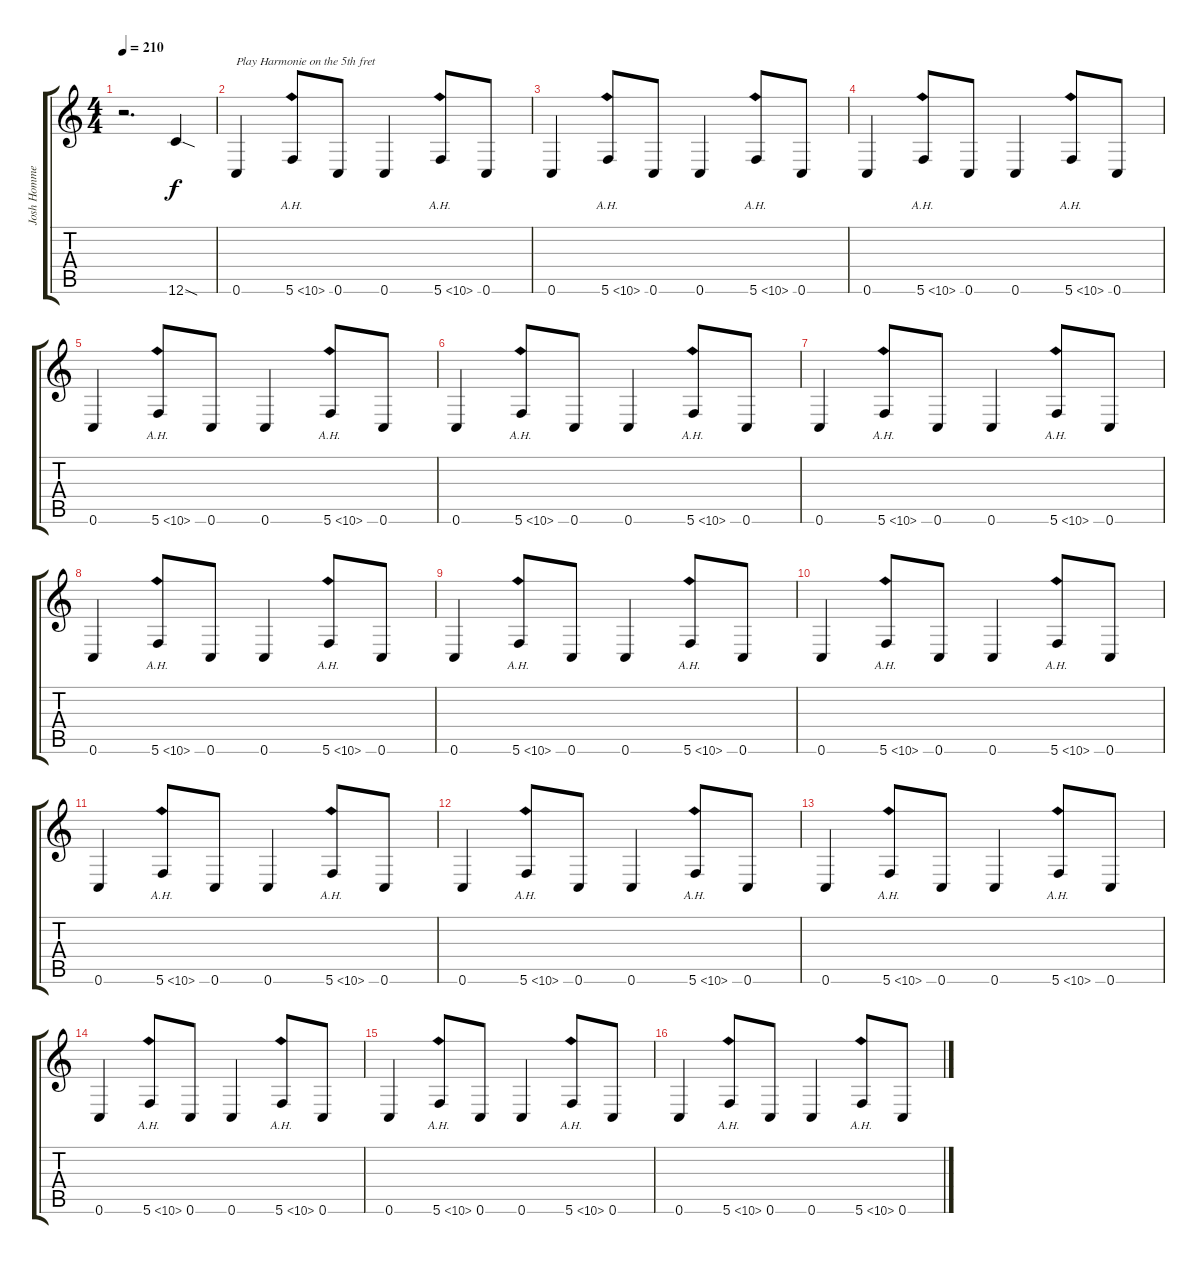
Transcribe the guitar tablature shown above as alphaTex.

\track ("Josh Homme" "Josh Homme") {instrument overdrivenguitar}
\staff {score tabs}
\tuning (C4 G3 Eb3 Bb2 F2 C2) {hide}
\ts (4 4)
\tempo 210
\clef g2
\ks c
r.2{d dy f instrument overdrivenguitar} 12.6{sod}.4 |
0.6.4{txt "Play Harmonie on the 5th fret"} 5.6{ah 5}.8 0.6.8 0.6.4 5.6{ah 5}.8 0.6.8 |
0.6.4 5.6{ah 5}.8 0.6.8 0.6.4 5.6{ah 5}.8 0.6.8 |
0.6.4 5.6{ah 5}.8 0.6.8 0.6.4 5.6{ah 5}.8 0.6.8 |
0.6.4 5.6{ah 5}.8 0.6.8 0.6.4 5.6{ah 5}.8 0.6.8 |
0.6.4 5.6{ah 5}.8 0.6.8 0.6.4 5.6{ah 5}.8 0.6.8 |
0.6.4 5.6{ah 5}.8 0.6.8 0.6.4 5.6{ah 5}.8 0.6.8 |
0.6.4 5.6{ah 5}.8 0.6.8 0.6.4 5.6{ah 5}.8 0.6.8 |
0.6.4 5.6{ah 5}.8 0.6.8 0.6.4 5.6{ah 5}.8 0.6.8 |
0.6.4 5.6{ah 5}.8 0.6.8 0.6.4 5.6{ah 5}.8 0.6.8 |
0.6.4 5.6{ah 5}.8 0.6.8 0.6.4 5.6{ah 5}.8 0.6.8 |
0.6.4 5.6{ah 5}.8 0.6.8 0.6.4 5.6{ah 5}.8 0.6.8 |
0.6.4 5.6{ah 5}.8 0.6.8 0.6.4 5.6{ah 5}.8 0.6.8 |
0.6.4 5.6{ah 5}.8 0.6.8 0.6.4 5.6{ah 5}.8 0.6.8 |
0.6.4 5.6{ah 5}.8 0.6.8 0.6.4 5.6{ah 5}.8 0.6.8 |
0.6.4 5.6{ah 5}.8 0.6.8 0.6.4 5.6{ah 5}.8 0.6.8
